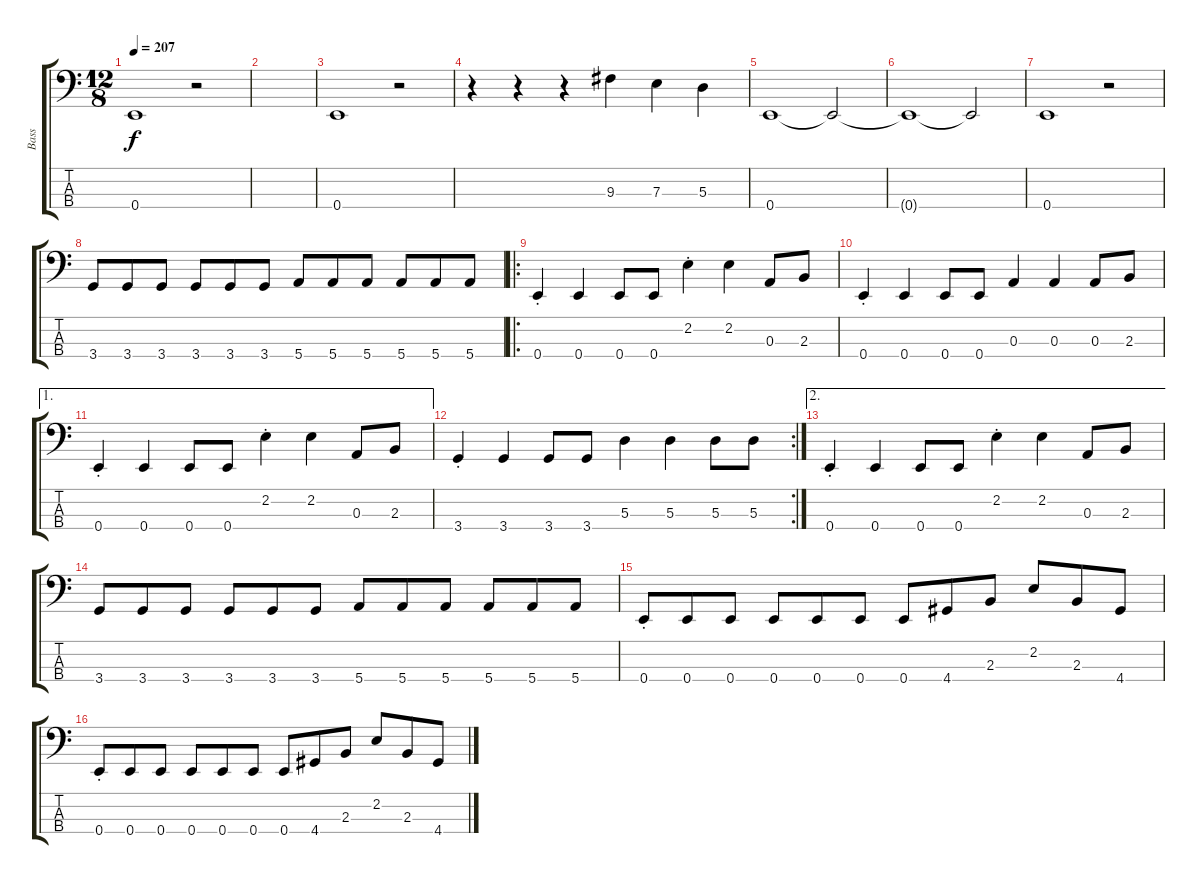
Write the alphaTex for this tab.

\track ("Bass" "Bass") {instrument electricbassfinger}
\staff {score tabs}
\tuning (G2 D2 A1 E1) {hide}
\ts (12 8)
\tempo 207
\clef f4
\ks c
0.4.1{dy f instrument electricbassfinger} r.2 |
|
0.4.1 r.2 |
r.4 r.4 r.4 9.3.4 7.3.4 5.3.4 |
0.4.1 0.4{t}.2 |
0.4{t}.1 0.4{t}.2 |
0.4.1 r.2 |
3.4.8 3.4.8 3.4.8 3.4.8 3.4.8 3.4.8 5.4.8 5.4.8 5.4.8 5.4.8 5.4.8 5.4.8 |
\ro
0.4{st}.4 0.4.4 0.4.8 0.4.8 2.2{st}.4 2.2.4 0.3.8 2.3.8 |
0.4{st}.4 0.4.4 0.4.8 0.4.8 0.3.4 0.3.4 0.3.8 2.3.8 |
\ae 1
0.4{st}.4 0.4.4 0.4.8 0.4.8 2.2{st}.4 2.2.4 0.3.8 2.3.8 |
\rc 2
3.4{st}.4 3.4.4 3.4.8 3.4.8 5.3.4 5.3.4 5.3.8 5.3.8 |
\ae 2
0.4{st}.4 0.4.4 0.4.8 0.4.8 2.2{st}.4 2.2.4 0.3.8 2.3.8 |
3.4.8 3.4.8 3.4.8 3.4.8 3.4.8 3.4.8 5.4.8 5.4.8 5.4.8 5.4.8 5.4.8 5.4.8 |
0.4{st}.8 0.4.8 0.4.8 0.4.8 0.4.8 0.4.8 0.4.8 4.4.8 2.3.8 2.2.8 2.3.8 4.4.8 |
0.4{st}.8 0.4.8 0.4.8 0.4.8 0.4.8 0.4.8 0.4.8 4.4.8 2.3.8 2.2.8 2.3.8 4.4.8
